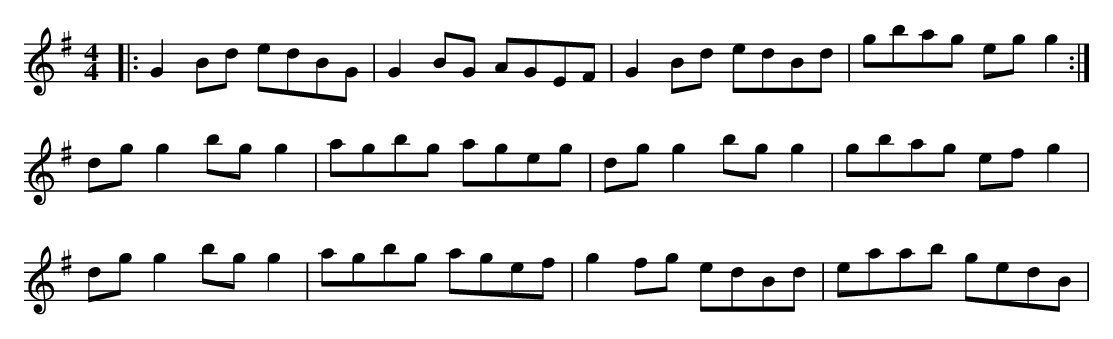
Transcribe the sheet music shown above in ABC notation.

X:1
M:4/4
K:G
|:G2 Bd edBG|G2 BG AGEF|G2 Bd edBd|gbag eg g2:|
dg g2 bg g2|agbg ageg|dg g2 bg g2|gbag ef g2|
dg g2 bg g2|agbg agef|g2 fg edBd|eaab gedB|
